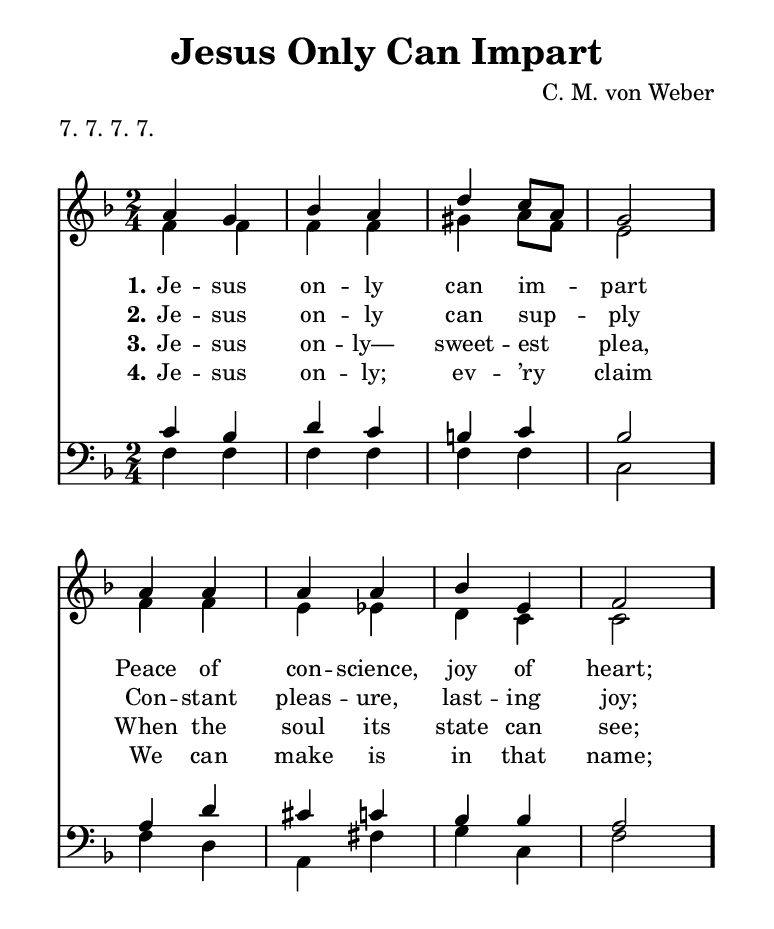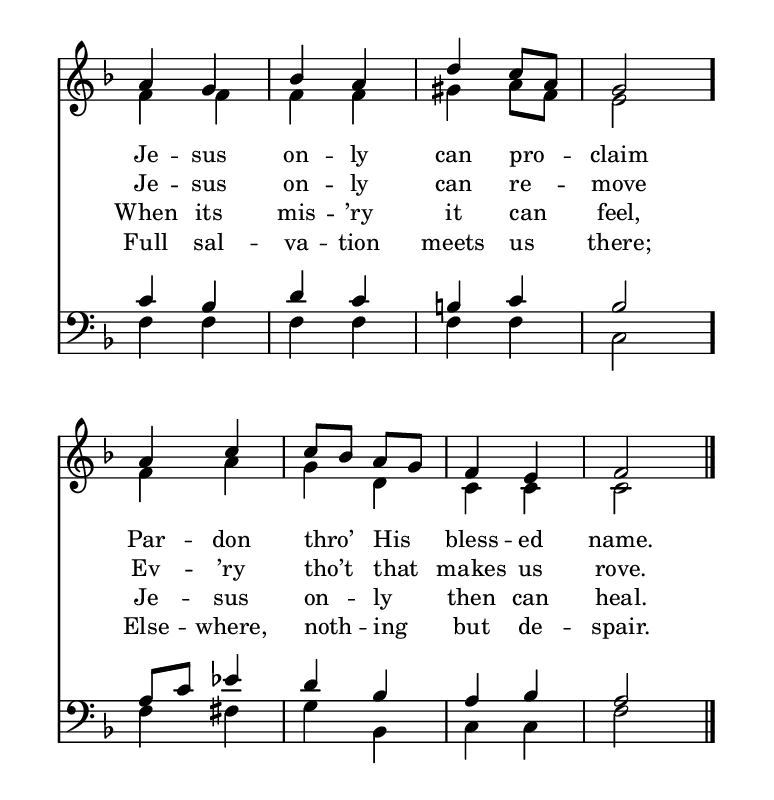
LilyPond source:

\include "common/global.ily"
\paper {
  \include "common/paper.ily"
  ragged-bottom = ##t
  ragged-last-bottom = ##t
  systems-per-page = #(cond (is-eogsized 2) (#t #f))
  %page-count = ##f
}

\header{
  hymnnumber = "24"
  title = "Jesus Only Can Impart"
  tunename = "Weber"
  meter = "7. 7. 7. 7. "
  %poet = ""
  composer = "C. M. von Weber"
  %copyright = ""
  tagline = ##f
}

% for fermata in MIDI
ta = { \tempo 4=80 }
tb = { \tempo 4=40 }

patternAA = { c4      c4 | c4 c4           | c4 c8[ c8] | c2 }
patternAB = { c4      c4 | c4 c4           | c4 c4      | c2 }
patternAC = { c4      c4 | c8[ c8] c8[ c8] | c4 c4      | c2 }
patternAD = { c8[ c8] c4 | c4 c4           | c4 c4      | c2 }

global = {
  \include "common/overrides.ily"
  \override Staff.TimeSignature.style = #'()
  \time 2/4
  \override Score.MetronomeMark.transparent = ##t % hide all fermata changes too
  \ta
  \key f \major
  %\partial 4
  \autoBeamOff
}

notesSoprano = {
\global
\relative c'' {

  \changePitch \patternAA { a g | bes a     | d c a  | g }
  \changePitch \patternAB { a a | a a       | bes e, | f }
  \changePitch \patternAA { a g | bes a     | d c a  | g }
  \changePitch \patternAC { a c | c bes a g | f e    | f }

  \bar "|."

}
}

notesAlto = {
\global
\relative e' {

  \changePitch \patternAA { f f | f f   | gis a f | e }
  \changePitch \patternAB { f f | e ees | d c     | c }
  \changePitch \patternAA { f f | f f   | gis a f | e }
  \changePitch \patternAB { f a | g d   | c c     | c }

}
}

notesTenor = {
\global
\relative a {

  \changePitch \patternAB { c bes   | d c   | b c     | bes }
  \changePitch \patternAB { a d     | cis c | bes bes | a   }
  \changePitch \patternAB { c bes   | d c   | b c     | bes }
  \changePitch \patternAD { a c ees | d bes | a bes   | a   }

}
}

notesBass = {
\global
\relative f {

  \changePitch \patternAB { f f   | f f    | f f  | c }
  \changePitch \patternAB { f d   | a fis' | g c, | f }
  \changePitch \patternAB { f f   | f f    | f f  | c }
  \changePitch \patternAB { f fis | g bes, | c c  | f }

}
}

wordsA = \lyricmode {
\set stanza = "1."

Je -- sus on -- ly can im -- part \bar "."
Peace of con -- science, joy of heart; \bar "." \break
Je -- sus on -- ly can pro -- claim \bar "."
Par -- don thro’ His bless -- ed name. \bar "." \break

}

wordsB = \lyricmode {
\set stanza = "2."

Je -- sus on -- ly can sup -- ply
Con -- stant pleas -- ure, last -- ing joy;
Je -- sus on -- ly can re -- move
Ev -- ’ry tho’t that makes us rove.

}

wordsC = \lyricmode {
\set stanza = "3."

Je -- sus on -- ly— sweet -- est plea,
When the soul its state can see;
When its mis -- ’ry it can feel,
Je -- sus on -- ly then can heal.

}

wordsD = \lyricmode {
\set stanza = "4."

Je -- sus on -- ly; ev -- ’ry claim
We can make is in that name;
Full sal -- va -- tion meets us there;
Else -- where, noth -- ing but de -- spair.

}

\score {
  \context ChoirStaff <<
    \context Staff = upper <<
      \set ChoirStaff.systemStartDelimiter = #'SystemStartBar
      \context Voice  = sopranos { \voiceOne << \notesSoprano >> }
      \context Voice  = altos { \voiceTwo << \notesAlto >> }
      \context Lyrics = one   \lyricsto sopranos \wordsA
      \context Lyrics = two   \lyricsto sopranos \wordsB
      \context Lyrics = three \lyricsto sopranos \wordsC
      \context Lyrics = four  \lyricsto sopranos \wordsD
      %\context Lyrics = five  \lyricsto sopranos \wordsE
    >>
    \context Staff = men <<
      \clef bass
      \context Voice  = tenors { \voiceOne << \notesTenor >> }
      \context Voice  = basses { \voiceTwo << \notesBass >> }
    >>
  >>
  \layout {
    \include "common/layout.ily"
  }
  \midi{
    \include "common/midi.ily"
  }
}

\version "2.18.0"  % necessary for upgrading to future LilyPond versions.

% vi:set et ts=2 sw=2 ai nocindent syntax=lilypond:
